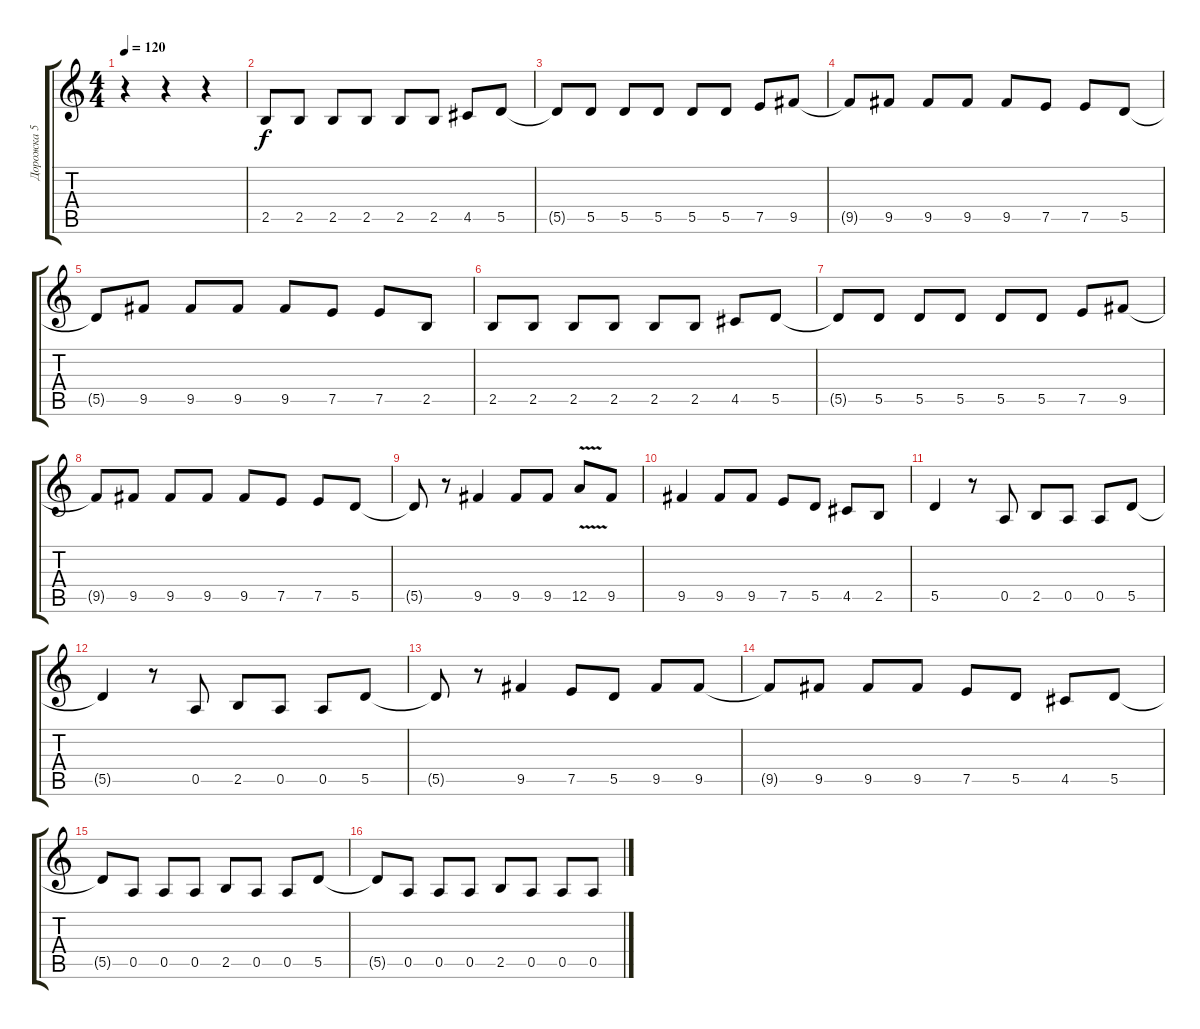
\track ("Дорожка 5" "Дорожка 5") {instrument acousticguitarsteel}
\staff {score tabs}
\tuning (E4 B3 G3 D3 A2 E2) {hide}
\ts (4 4)
\tempo 120
\clef g2
\ks c
r.4{dy f} r.4 r.4 |
2.5.8 2.5.8 2.5.8 2.5.8 2.5.8 2.5.8 4.5.8 5.5.8 |
5.5{t}.8 5.5.8 5.5.8 5.5.8 5.5.8 5.5.8 7.5.8 9.5.8 |
9.5{t}.8 9.5.8 9.5.8 9.5.8 9.5.8 7.5.8 7.5.8 5.5.8 |
5.5{t}.8 9.5.8 9.5.8 9.5.8 9.5.8 7.5.8 7.5.8 2.5.8 |
2.5.8 2.5.8 2.5.8 2.5.8 2.5.8 2.5.8 4.5.8 5.5.8 |
5.5{t}.8 5.5.8 5.5.8 5.5.8 5.5.8 5.5.8 7.5.8 9.5.8 |
9.5{t}.8 9.5.8 9.5.8 9.5.8 9.5.8 7.5.8 7.5.8 5.5.8 |
5.5{t}.8 r.8 9.5.4 9.5.8 9.5.8 12.5{v}.8 9.5.8 |
9.5.4 9.5.8 9.5.8 7.5.8 5.5.8 4.5.8 2.5.8 |
5.5.4 r.8 0.5.8 2.5.8 0.5.8 0.5.8 5.5.8 |
5.5{t}.4 r.8 0.5.8 2.5.8 0.5.8 0.5.8 5.5.8 |
5.5{t}.8 r.8 9.5.4 7.5.8 5.5.8 9.5.8 9.5.8 |
9.5{t}.8 9.5.8 9.5.8 9.5.8 7.5.8 5.5.8 4.5.8 5.5.8 |
5.5{t}.8 0.5.8 0.5.8 0.5.8 2.5.8 0.5.8 0.5.8 5.5.8 |
5.5{t}.8 0.5.8 0.5.8 0.5.8 2.5.8 0.5.8 0.5.8 0.5.8
